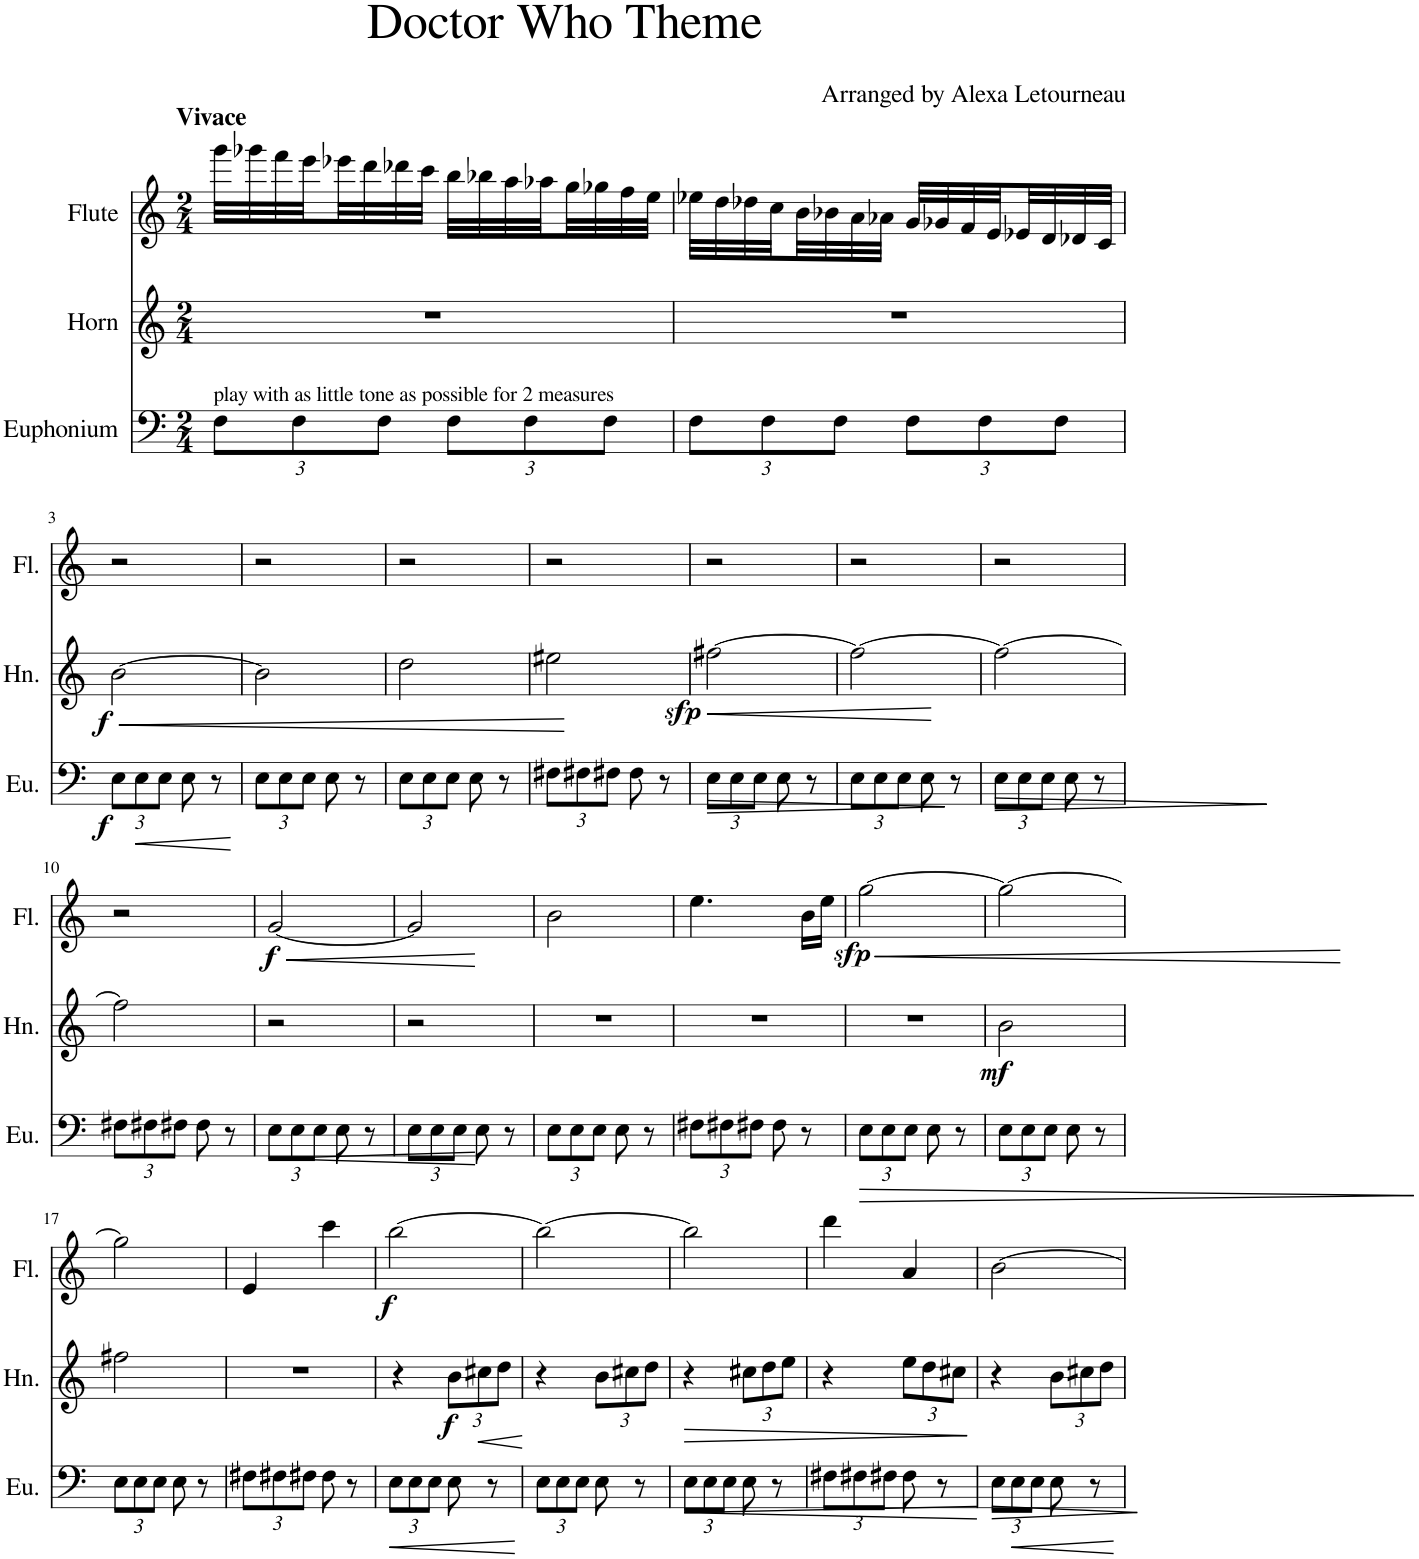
**kern	**dynam	**kern	**dynam	**kern	**dynam
*part3	*part3	*part2	*part2	*part1	*part1
*staff3	*staff3	*staff2	*staff2	*staff1	*staff1
*I"Euphonium	*	*I"Horn	*	*I"Flute	*
*I'Eu.	*	*I'Hn.	*	*I'Fl.	*
*clefF4	*	*clefG2	*	*clefG2	*
*	*	*Trd4c7	*	*	*
*k[]	*	*k[]	*	*k[]	*
*M2/4	*	*M2/4	*	*M2/4	*
*Xbrackettup	*	*	*	*	*
=1	=1	=1	=1	=1	=1
!	!	!	!	!LO:TX:a:B:t=Vivace	!
!LO:TX:a:t=play with as little tone as possible for 2 measures	!	!	!	!	!
12F\L	.	2r	.	32ggg\LLL	.
.	.	.	.	32ggg-X\	.
.	.	.	.	32fff\	.
12F\	.	.	.	.	.
.	.	.	.	32eee\	.
.	.	.	.	32eee-X\	.
.	.	.	.	32ddd\	.
12F\J	.	.	.	.	.
.	.	.	.	32ddd-X\	.
.	.	.	.	32ccc\JJJ	.
12F\L	.	.	.	32bb\LLL	.
.	.	.	.	32bb-X\	.
.	.	.	.	32aa\	.
12F\	.	.	.	.	.
.	.	.	.	32aa-X\	.
.	.	.	.	32gg\	.
.	.	.	.	32gg-X\	.
12F\J	.	.	.	.	.
.	.	.	.	32ff\	.
.	.	.	.	32ee\JJJ	.
=2	=2	=2	=2	=2	=2
12F\L	.	2r	.	32ee-X\LLL	.
.	.	.	.	32dd\	.
.	.	.	.	32dd-X\	.
12F\	.	.	.	.	.
.	.	.	.	32cc\	.
.	.	.	.	32b\	.
.	.	.	.	32b-X\	.
12F\J	.	.	.	.	.
.	.	.	.	32a\	.
.	.	.	.	32a-X\JJJ	.
12F\L	.	.	.	32g/LLL	.
.	.	.	.	32g-X/	.
.	.	.	.	32f/	.
12F\	.	.	.	.	.
.	.	.	.	32e/	.
.	.	.	.	32e-X/	.
.	.	.	.	32d/	.
12F\J	.	.	.	.	.
.	.	.	.	32d-X/	.
.	.	.	.	32c/JJJ	.
!!LO:LB:g=z
=3	=3	=3	=3	=3	=3
!	!LO:DY:b	!	!LO:HP:b	!	!
!	!	!	!LO:DY:n=1:b	!	!
12E\L	f	[2b\	< f	2r	.
!	!LO:HP:b	!	!	!	!
12E\	<	.	.	.	.
12E\J	.	.	.	.	.
8E\	.	.	.	.	.
8r	.	.	.	.	.
.	[	.	[	.	.
=4	=4	=4	=4	=4	=4
12E\L	.	2b\]	.	2r	.
12E\	.	.	.	.	.
12E\J	.	.	.	.	.
8E\	.	.	.	.	.
8r	.	.	.	.	.
=5	=5	=5	=5	=5	=5
12E\L	.	2dd\	.	2r	.
12E\	.	.	.	.	.
12E\J	.	.	.	.	.
8E\	.	.	.	.	.
8r	.	.	.	.	.
=6	=6	=6	=6	=6	=6
12F#X\L	.	2ee#X\	.	2r	.
12F#X\	.	.	.	.	.
12F#X\J	.	.	.	.	.
8F#\	.	.	.	.	.
8r	.	.	.	.	.
=7	=7	=7	=7	=7	=7
!	!LO:HP:b	!	!LO:HP:b	!	!
!	!	!	!LO:DY:n=1:b	!	!
12E\L	>	[2ff#X\	< sfp	2r	.
12E\	.	.	.	.	.
12E\J	.	.	.	.	.
8E\	.	.	.	.	.
8r	.	.	.	.	.
.	]	.	[	.	.
=8	=8	=8	=8	=8	=8
12E\L	.	2ff#\_	.	2r	.
12E\	.	.	.	.	.
12E\J	.	.	.	.	.
8E\	.	.	.	.	.
8r	.	.	.	.	.
=9	=9	=9	=9	=9	=9
!	!LO:HP:b	!	!	!	!
12E\L	>	2ff#\_	.	2r	.
12E\	.	.	.	.	.
12E\J	.	.	.	.	.
8E\	.	.	.	.	.
8r	.	.	.	.	.
.	]	.	.	.	.
!!LO:LB:g=z
=10	=10	=10	=10	=10	=10
12F#X\L	.	2ff#\]	.	2r	.
12F#X\	.	.	.	.	.
12F#X\J	.	.	.	.	.
8F#\	.	.	.	.	.
8r	.	.	.	.	.
=11	=11	=11	=11	=11	=11
!	!LO:HP:b	!	!	!	!LO:HP:b
!	!	!	!	!	!LO:DY:n=1:b
12E\L	<	2r	.	[2g/	< f
12E\	.	.	.	.	.
12E\J	.	.	.	.	.
8E\	.	.	.	.	.
8r	.	.	.	.	.
.	[	.	.	.	[
=12	=12	=12	=12	=12	=12
12E\L	.	2r	.	2g/]	.
12E\	.	.	.	.	.
12E\J	.	.	.	.	.
8E\	.	.	.	.	.
8r	.	.	.	.	.
=13	=13	=13	=13	=13	=13
12E\L	.	2r	.	2b\	.
12E\	.	.	.	.	.
12E\J	.	.	.	.	.
8E\	.	.	.	.	.
8r	.	.	.	.	.
=14	=14	=14	=14	=14	=14
12F#X\L	.	2r	.	4.ee\	.
12F#X\	.	.	.	.	.
12F#X\J	.	.	.	.	.
8F#\	.	.	.	.	.
8r	.	.	.	16b\LL	.
.	.	.	.	16ee\JJ	.
=15	=15	=15	=15	=15	=15
!	!LO:HP:b	!	!	!	!LO:HP:b
!	!	!	!	!	!LO:DY:n=1:b
12E\L	>	2r	.	[2gg\	< sfp
12E\	.	.	.	.	.
12E\J	.	.	.	.	.
8E\	.	.	.	.	.
8r	.	.	.	.	.
.	]	.	.	.	[
=16	=16	=16	=16	=16	=16
!	!	!	!LO:DY:b	!	!
12E\L	.	2b\	mf	2gg\_	.
12E\	.	.	.	.	.
12E\J	.	.	.	.	.
8E\	.	.	.	.	.
8r	.	.	.	.	.
!!LO:LB:g=z
=17	=17	=17	=17	=17	=17
12E\L	.	2ff#X\	.	2gg\]	.
12E\	.	.	.	.	.
12E\J	.	.	.	.	.
8E\	.	.	.	.	.
8r	.	.	.	.	.
=18	=18	=18	=18	=18	=18
12F#X\L	.	2r	.	4e/	.
12F#X\	.	.	.	.	.
12F#X\J	.	.	.	.	.
8F#\	.	.	.	4ccc\	.
8r	.	.	.	.	.
=19	=19	=19	=19	=19	=19
!	!LO:HP:b	!	!	!	!LO:DY:b
12E\L	<	4r	.	[2bb\	f
12E\	.	.	.	.	.
12E\J	.	.	.	.	.
*	*	*Xbrackettup	*	*	*
!	!	!	!LO:DY:b	!	!
8E\	.	12b\L	f	.	.
!	!	!	!LO:HP:b	!	!
.	.	12cc#X\	<	.	.
8r	.	.	.	.	.
.	.	12dd\J	.	.	.
.	[	.	[	.	.
=20	=20	=20	=20	=20	=20
12E\L	.	4r	.	2bb\_	.
12E\	.	.	.	.	.
12E\J	.	.	.	.	.
8E\	.	12b\L	.	.	.
.	.	12cc#X\	.	.	.
8r	.	.	.	.	.
.	.	12dd\J	.	.	.
=21	=21	=21	=21	=21	=21
!	!LO:HP:b	!	!LO:HP:b	!	!
12E\L	<	4r	>	2bb\]	.
12E\	.	.	.	.	.
12E\J	.	.	.	.	.
8E\	.	12cc#X\L	.	.	.
.	.	12dd\	.	.	.
8r	.	.	.	.	.
.	.	12ee\J	.	.	.
.	[	.	]	.	.
=22	=22	=22	=22	=22	=22
12F#X\L	.	4r	.	4ddd\	.
12F#X\	.	.	.	.	.
12F#X\J	.	.	.	.	.
8F#\	.	12ee\L	.	4a/	.
.	.	12dd\	.	.	.
8r	.	.	.	.	.
.	.	12cc#X\J	.	.	.
=23	=23	=23	=23	=23	=23
!	!LO:HP:b	!	!	!	!
12E\L	>	4r	.	[2b\	.
!	!LO:HP:b	!	!	!	!
12E\	<	.	.	.	.
12E\J	.	.	.	.	.
8E\	.	12b\L	.	.	.
.	.	12cc#X\	.	.	.
8r	.	.	.	.	.
.	.	12dd\J	.	.	.
.	] [	.	.	.	.
=	=	=	=	=	=
*-	*-	*-	*-	*-	*-
